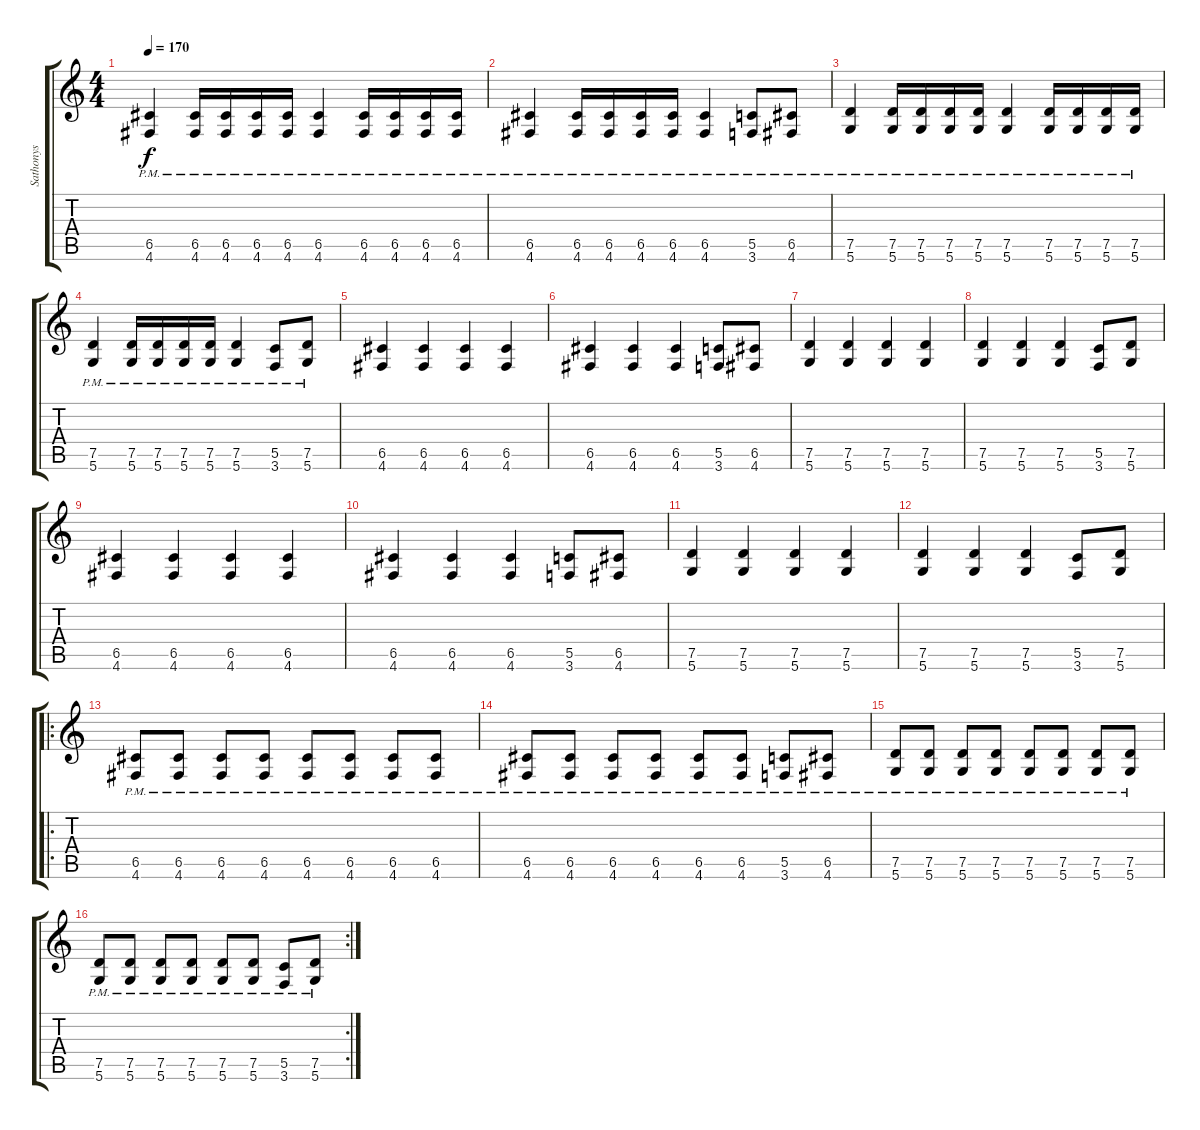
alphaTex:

\track ("Sathonys" "Sathonys") {instrument distortionguitar}
\staff {score tabs}
\tuning (D4 A3 F3 C3 G2 D2) {hide}
\ts (4 4)
\tempo 170
\clef g2
\ks c
(6.5{pm} 4.6{pm}).4{dy f} (6.5{pm} 4.6{pm}).16 (6.5{pm} 4.6{pm}).16 (6.5{pm} 4.6{pm}).16 (6.5{pm} 4.6{pm}).16 (6.5{pm} 4.6{pm}).4 (6.5{pm} 4.6{pm}).16 (6.5{pm} 4.6{pm}).16 (6.5{pm} 4.6{pm}).16 (6.5{pm} 4.6{pm}).16 |
(6.5{pm} 4.6{pm}).4 (6.5{pm} 4.6{pm}).16 (6.5{pm} 4.6{pm}).16 (6.5{pm} 4.6{pm}).16 (6.5{pm} 4.6{pm}).16 (6.5{pm} 4.6{pm}).4 (5.5{pm} 3.6{pm}).8 (6.5{pm} 4.6{pm}).8 |
(7.5{pm} 5.6{pm}).4 (7.5{pm} 5.6{pm}).16 (7.5{pm} 5.6{pm}).16 (7.5{pm} 5.6{pm}).16 (7.5{pm} 5.6{pm}).16 (7.5{pm} 5.6{pm}).4 (7.5{pm} 5.6{pm}).16 (7.5{pm} 5.6{pm}).16 (7.5{pm} 5.6{pm}).16 (7.5{pm} 5.6{pm}).16 |
(7.5{pm} 5.6{pm}).4 (7.5{pm} 5.6{pm}).16 (7.5{pm} 5.6{pm}).16 (7.5{pm} 5.6{pm}).16 (7.5{pm} 5.6{pm}).16 (7.5{pm} 5.6{pm}).4 (5.5{pm} 3.6{pm}).8 (7.5{pm} 5.6{pm}).8 |
(6.5 4.6).4 (6.5 4.6).4 (6.5 4.6).4 (6.5 4.6).4 |
(6.5 4.6).4 (6.5 4.6).4 (6.5 4.6).4 (5.5 3.6).8 (6.5 4.6).8 |
(7.5 5.6).4 (7.5 5.6).4 (7.5 5.6).4 (7.5 5.6).4 |
(7.5 5.6).4 (7.5 5.6).4 (7.5 5.6).4 (5.5 3.6).8 (7.5 5.6).8 |
(6.5 4.6).4 (6.5 4.6).4 (6.5 4.6).4 (6.5 4.6).4 |
(6.5 4.6).4 (6.5 4.6).4 (6.5 4.6).4 (5.5 3.6).8 (6.5 4.6).8 |
(7.5 5.6).4 (7.5 5.6).4 (7.5 5.6).4 (7.5 5.6).4 |
(7.5 5.6).4 (7.5 5.6).4 (7.5 5.6).4 (5.5 3.6).8 (7.5 5.6).8 |
\ro
(6.5{pm} 4.6{pm}).8 (6.5{pm} 4.6{pm}).8 (6.5{pm} 4.6{pm}).8 (6.5{pm} 4.6{pm}).8 (6.5{pm} 4.6{pm}).8 (6.5{pm} 4.6{pm}).8 (6.5{pm} 4.6{pm}).8 (6.5{pm} 4.6{pm}).8 |
(6.5{pm} 4.6{pm}).8 (6.5{pm} 4.6{pm}).8 (6.5{pm} 4.6{pm}).8 (6.5{pm} 4.6{pm}).8 (6.5{pm} 4.6{pm}).8 (6.5{pm} 4.6{pm}).8 (5.5{pm} 3.6{pm}).8 (6.5{pm} 4.6{pm}).8 |
(7.5{pm} 5.6{pm}).8 (7.5{pm} 5.6{pm}).8 (7.5{pm} 5.6{pm}).8 (7.5{pm} 5.6{pm}).8 (7.5{pm} 5.6{pm}).8 (7.5{pm} 5.6{pm}).8 (7.5{pm} 5.6{pm}).8 (7.5{pm} 5.6{pm}).8 |
\rc 2
(7.5{pm} 5.6{pm}).8 (7.5{pm} 5.6{pm}).8 (7.5{pm} 5.6{pm}).8 (7.5{pm} 5.6{pm}).8 (7.5{pm} 5.6{pm}).8 (7.5{pm} 5.6{pm}).8 (5.5{pm} 3.6{pm}).8 (7.5{pm} 5.6{pm}).8
